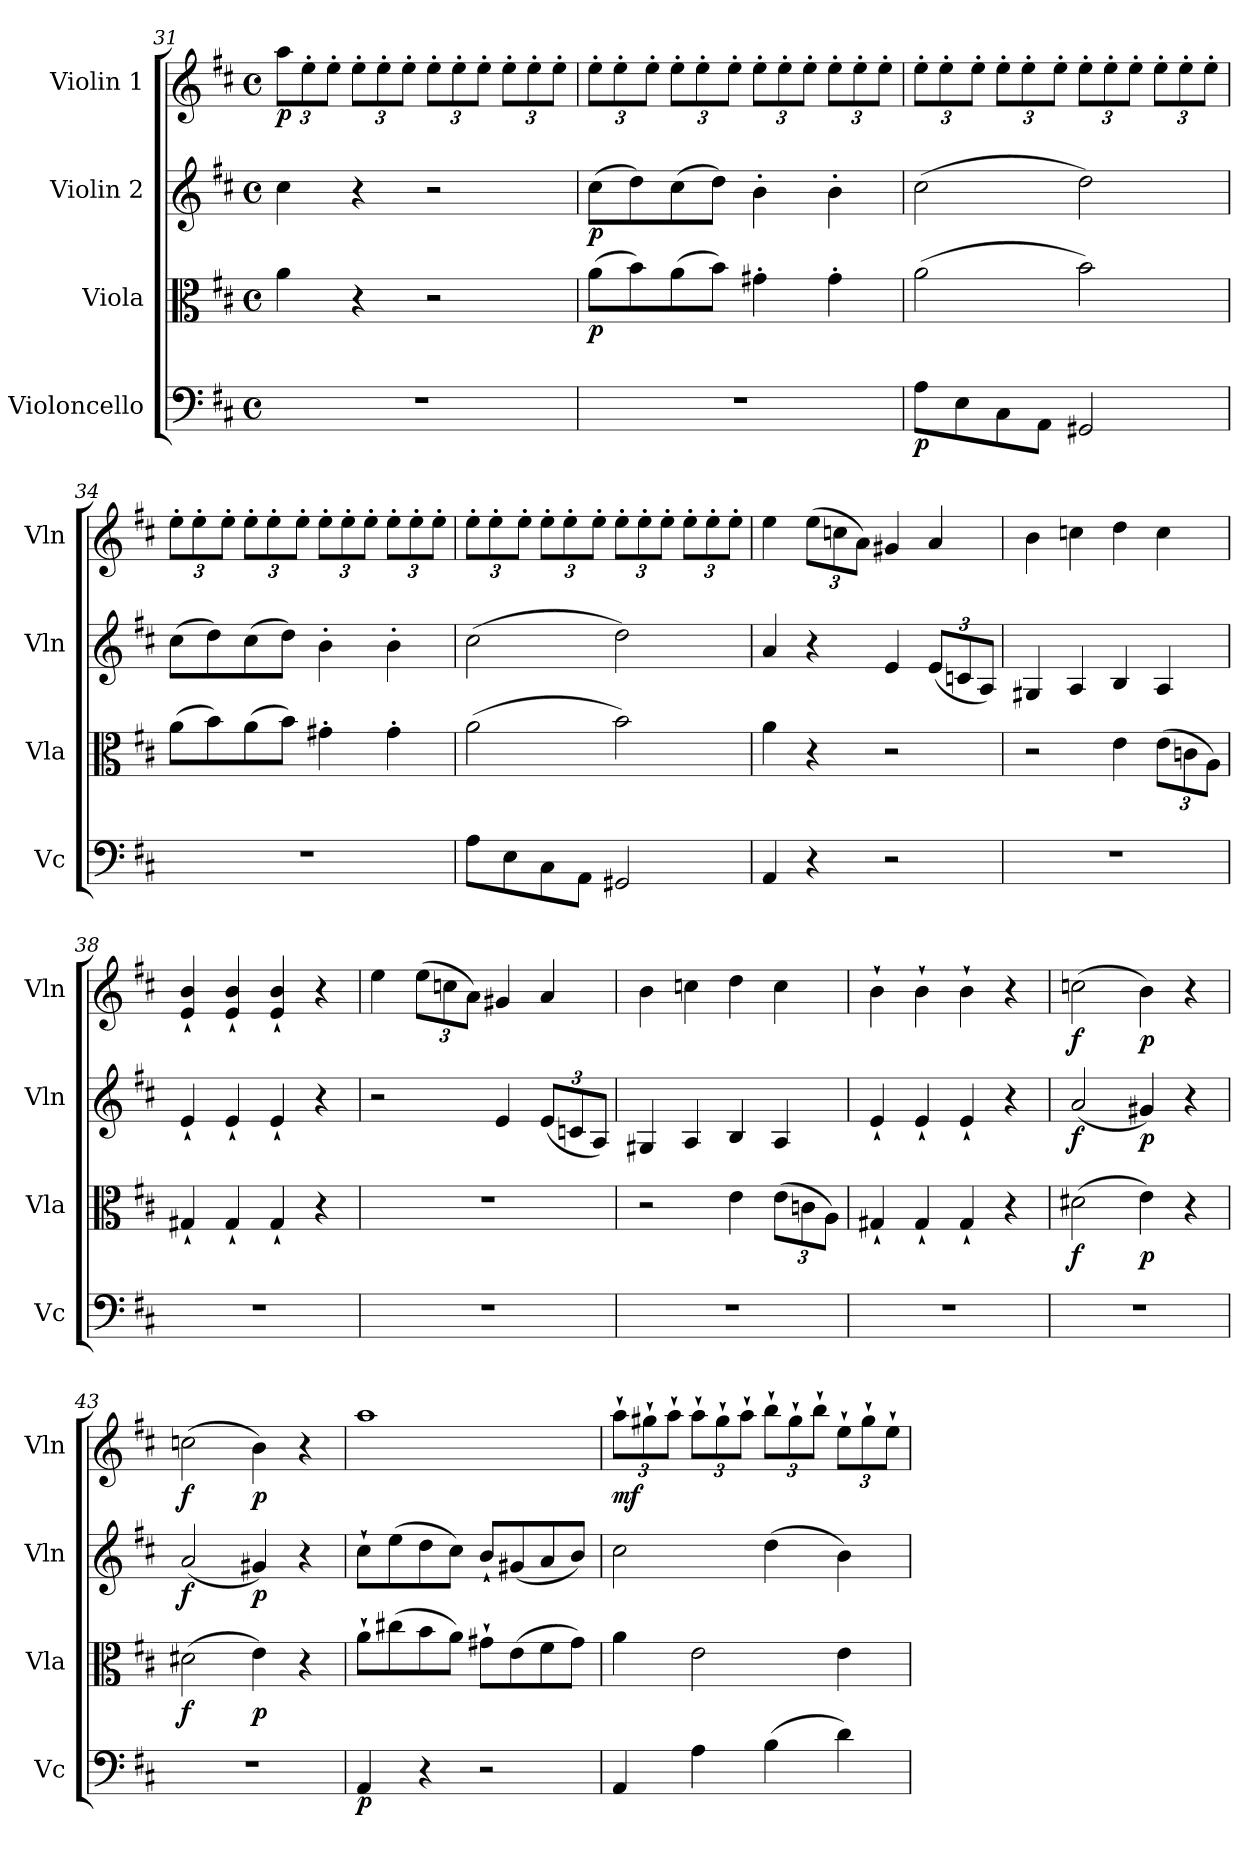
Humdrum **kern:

**kern	**dynam	**kern	**dynam	**kern	**dynam	**kern	**dynam
*part4	*part4	*part3	*part3	*part2	*part2	*part1	*part1
*staff4	*staff4	*staff3	*staff3	*staff2	*staff2	*staff1	*staff1
*I"Violoncello	*	*I"Viola	*	*I"Violin 2	*	*I"Violin 1	*
*I'Vc	*	*I'Vla	*	*I'Vln	*	*I'Vln	*
*clefF4	*	*clefC3	*	*clefG2	*	*clefG2	*
*k[f#c#]	*	*k[f#c#]	*	*k[f#c#]	*	*k[f#c#]	*
*M4/4	*	*M4/4	*	*M4/4	*	*M4/4	*
*met(c)	*	*met(c)	*	*met(c)	*	*met(c)	*
*	*	*	*	*	*	*Xbrackettup	*
=31	=31	=31	=31	=31	=31	=31	=31
!	!	!	!	!	!	!	!LO:DY:b
1r	.	4a\	.	4cc#\	.	12aa\L	p
.	.	.	.	.	.	12ee'\	.
.	.	.	.	.	.	12ee'\J	.
.	.	4r	.	4r	.	12ee'\L	.
.	.	.	.	.	.	12ee'\	.
.	.	.	.	.	.	12ee'\J	.
.	.	2r	.	2r	.	12ee'\L	.
.	.	.	.	.	.	12ee'\	.
.	.	.	.	.	.	12ee'\J	.
.	.	.	.	.	.	12ee'\L	.
.	.	.	.	.	.	12ee'\	.
.	.	.	.	.	.	12ee'\J	.
=32	=32	=32	=32	=32	=32	=32	=32
!	!	!	!LO:DY:b	!	!LO:DY:b	!	!
1r	.	(>8a\L	p	(>8cc#\L	p	12ee'\L	.
.	.	.	.	.	.	12ee'\	.
.	.	8b\)	.	8dd\)	.	.	.
.	.	.	.	.	.	12ee'\J	.
.	.	(>8a\	.	(>8cc#\	.	12ee'\L	.
.	.	.	.	.	.	12ee'\	.
.	.	8b\J)	.	8dd\J)	.	.	.
.	.	.	.	.	.	12ee'\J	.
.	.	4g#X'\	.	4b'\	.	12ee'\L	.
.	.	.	.	.	.	12ee'\	.
.	.	.	.	.	.	12ee'\J	.
.	.	4g#'\	.	4b'\	.	12ee'\L	.
.	.	.	.	.	.	12ee'\	.
.	.	.	.	.	.	12ee'\J	.
!!LO:LB:g=z
=33	=33	=33	=33	=33	=33	=33	=33
!	!LO:DY:b	!	!	!	!	!	!
8A\L	p	(>2a\	.	(>2cc#\	.	12ee'\L	.
.	.	.	.	.	.	12ee'\	.
8E\	.	.	.	.	.	.	.
.	.	.	.	.	.	12ee'\J	.
8C#\	.	.	.	.	.	12ee'\L	.
.	.	.	.	.	.	12ee'\	.
8AA\J	.	.	.	.	.	.	.
.	.	.	.	.	.	12ee'\J	.
2GG#X/	.	2b\)	.	2dd\)	.	12ee'\L	.
.	.	.	.	.	.	12ee'\	.
.	.	.	.	.	.	12ee'\J	.
.	.	.	.	.	.	12ee'\L	.
.	.	.	.	.	.	12ee'\	.
.	.	.	.	.	.	12ee'\J	.
=34	=34	=34	=34	=34	=34	=34	=34
1r	.	(>8a\L	.	(>8cc#\L	.	12ee'\L	.
.	.	.	.	.	.	12ee'\	.
.	.	8b\)	.	8dd\)	.	.	.
.	.	.	.	.	.	12ee'\J	.
.	.	(>8a\	.	(>8cc#\	.	12ee'\L	.
.	.	.	.	.	.	12ee'\	.
.	.	8b\J)	.	8dd\J)	.	.	.
.	.	.	.	.	.	12ee'\J	.
.	.	4g#X'\	.	4b'\	.	12ee'\L	.
.	.	.	.	.	.	12ee'\	.
.	.	.	.	.	.	12ee'\J	.
.	.	4g#'\	.	4b'\	.	12ee'\L	.
.	.	.	.	.	.	12ee'\	.
.	.	.	.	.	.	12ee'\J	.
=35	=35	=35	=35	=35	=35	=35	=35
8A\L	.	(>2a\	.	(>2cc#\	.	12ee'\L	.
.	.	.	.	.	.	12ee'\	.
8E\	.	.	.	.	.	.	.
.	.	.	.	.	.	12ee'\J	.
8C#\	.	.	.	.	.	12ee'\L	.
.	.	.	.	.	.	12ee'\	.
8AA\J	.	.	.	.	.	.	.
.	.	.	.	.	.	12ee'\J	.
2GG#X/	.	2b\)	.	2dd\)	.	12ee'\L	.
.	.	.	.	.	.	12ee'\	.
.	.	.	.	.	.	12ee'\J	.
.	.	.	.	.	.	12ee'\L	.
.	.	.	.	.	.	12ee'\	.
.	.	.	.	.	.	12ee'\J	.
=36	=36	=36	=36	=36	=36	=36	=36
4AA/	.	4a\	.	4a/	.	4ee\	.
4r	.	4r	.	4r	.	(>12ee\L	.
.	.	.	.	.	.	12ccn\	.
.	.	.	.	.	.	12a\J)	.
2r	.	2r	.	4e/	.	4g#X/	.
*	*	*	*	*Xbrackettup	*	*	*
.	.	.	.	(<12e/L	.	4a/	.
.	.	.	.	12cn/	.	.	.
.	.	.	.	12A/J)	.	.	.
!!LO:LB:g=z
=37	=37	=37	=37	=37	=37	=37	=37
1r	.	2r	.	4G#X/	.	4b\	.
.	.	.	.	4A/	.	4ccn\	.
.	.	4e\	.	4B/	.	4dd\	.
*	*	*Xbrackettup	*	*	*	*	*
.	.	(>12e\L	.	4A/	.	4cc\	.
.	.	12cn\	.	.	.	.	.
.	.	12A\J)	.	.	.	.	.
=38	=38	=38	=38	=38	=38	=38	=38
1r	.	4G#X`/	.	4e`/	.	4e/` 4b/`	.
.	.	4G#`/	.	4e`/	.	4e/` 4b/`	.
.	.	4G#`/	.	4e`/	.	4e/` 4b/`	.
.	.	4r	.	4r	.	4r	.
=39	=39	=39	=39	=39	=39	=39	=39
1r	.	1r	.	2r	.	4ee\	.
.	.	.	.	.	.	(>12ee\L	.
.	.	.	.	.	.	12ccn\	.
.	.	.	.	.	.	12a\J)	.
.	.	.	.	4e/	.	4g#X/	.
.	.	.	.	(<12e/L	.	4a/	.
.	.	.	.	12cn/	.	.	.
.	.	.	.	12A/J)	.	.	.
=40	=40	=40	=40	=40	=40	=40	=40
1r	.	2r	.	4G#X/	.	4b\	.
.	.	.	.	4A/	.	4ccn\	.
.	.	4e\	.	4B/	.	4dd\	.
.	.	(>12e\L	.	4A/	.	4cc\	.
.	.	12cn\	.	.	.	.	.
.	.	12A\J)	.	.	.	.	.
=41	=41	=41	=41	=41	=41	=41	=41
1r	.	4G#X`/	.	4e`/	.	4b`\	.
.	.	4G#`/	.	4e`/	.	4b`\	.
.	.	4G#`/	.	4e`/	.	4b`\	.
.	.	4r	.	4r	.	4r	.
=42	=42	=42	=42	=42	=42	=42	=42
!	!	!	!LO:DY:b	!	!LO:DY:b	!	!LO:DY:b
1r	.	(>2d#X\	f	(<2a/	f	(>2ccn\	f
!	!	!	!LO:DY:b	!	!LO:DY:b	!	!LO:DY:b
.	.	4e\)	p	4g#X/)	p	4b\)	p
.	.	4r	.	4r	.	4r	.
!!LO:PB:g=z
=43	=43	=43	=43	=43	=43	=43	=43
!	!	!	!LO:DY:b	!	!LO:DY:b	!	!LO:DY:b
1r	.	(>2d#X\	f	(<2a/	f	(>2ccn\	f
!	!	!	!LO:DY:b	!	!LO:DY:b	!	!LO:DY:b
.	.	4e\)	p	4g#X/)	p	4b\)	p
.	.	4r	.	4r	.	4r	.
=44	=44	=44	=44	=44	=44	=44	=44
!	!LO:DY:b	!	!	!	!	!	!
4AA/	p	8a`\L	.	8cc#`\L	.	1aa	.
.	.	(>8cc#X\	.	(>8ee\	.	.	.
4r	.	8b\	.	8dd\	.	.	.
.	.	8a\J)	.	8cc#\J)	.	.	.
2r	.	8g#X`\L	.	8b`/L	.	.	.
.	.	(>8e\	.	(<8g#X/	.	.	.
.	.	8f#\	.	8a/	.	.	.
.	.	8g#\J)	.	8b/J)	.	.	.
=45	=45	=45	=45	=45	=45	=45	=45
!	!	!	!	!	!	!	!LO:DY:b
4AA/	.	4a\	.	2cc#\	.	12aa`\L	mf
.	.	.	.	.	.	12gg#X`\	.
.	.	.	.	.	.	12aa`\J	.
4A\	.	2e\	.	.	.	12aa`\L	.
.	.	.	.	.	.	12gg#`\	.
.	.	.	.	.	.	12aa`\J	.
(>4B\	.	.	.	(>4dd\	.	12bb`\L	.
.	.	.	.	.	.	12gg#`\	.
.	.	.	.	.	.	12bb`\J	.
4d\)	.	4e\	.	4b\)	.	12ee`\L	.
.	.	.	.	.	.	12gg#`\	.
.	.	.	.	.	.	12ee`\J	.
=	=	=	=	=	=	=	=
*-	*-	*-	*-	*-	*-	*-	*-
